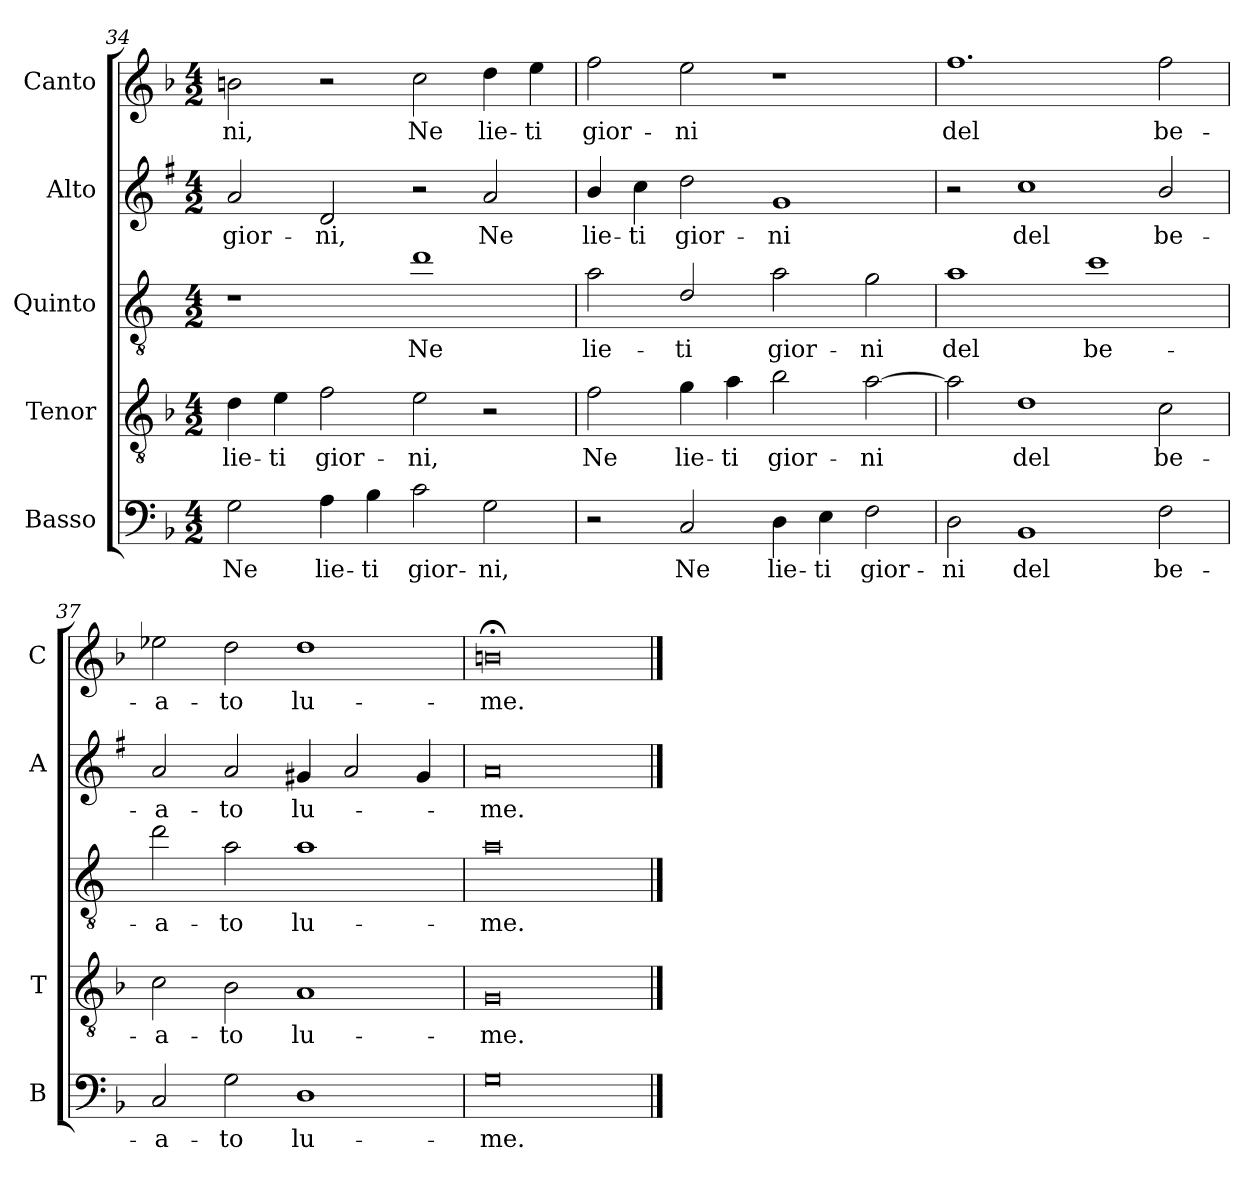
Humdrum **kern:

**kern	**text	**kern	**text	**kern	**text	**kern	**text	**kern	**text
*part5	*part5	*part4	*part4	*part3	*part3	*part2	*part2	*part1	*part1
*staff5	*staff5	*staff4	*staff4	*staff3	*staff3	*staff2	*staff2	*staff1	*staff1
*I"Basso	*	*I"Tenor	*	*I"Quinto	*	*I"Alto	*	*I"Canto	*
*I'B	*	*I'T	*	*	*	*I'A	*	*I'C	*
*clefF4	*	*clefGv2	*	*clefGv2	*	*clefG2	*	*clefG2	*
*	*	*	*	*ITrd4c7	*	*ITrd1c2	*	*	*
*k[b-]	*	*k[b-]	*	*k[b-]	*	*k[b-]	*	*k[b-]	*
*F:	*	*F:	*	*F:	*	*F:	*	*F:	*
*M4/2	*	*M4/2	*	*M4/2	*	*M4/2	*	*M4/2	*
=34	=34	=34	=34	=34	=34	=34	=34	=34	=34
!	!LO:LY:b	!	!LO:LY:b	!	!	!	!LO:LY:b	!	!LO:LY:b
2G\	Ne	4d\	lie-	1r	.	2g/	gior-	2bn\	-ni,
!	!	!	!LO:LY:b	!	!	!	!	!	!
.	.	4e\	-ti	.	.	.	.	.	.
!	!LO:LY:b	!	!LO:LY:b	!	!	!	!LO:LY:b	!	!
4A\	lie-	2f\	gior-	.	.	2c/	-ni,	2r	.
!	!LO:LY:b	!	!	!	!	!	!	!	!
4B-\	-ti	.	.	.	.	.	.	.	.
!	!LO:LY:b	!	!LO:LY:b	!	!LO:LY:b	!	!	!	!LO:LY:b
2c\	gior-	2e\	-ni,	1g	Ne	2r	.	2cc\	Ne
!	!LO:LY:b	!	!	!	!	!	!LO:LY:b	!	!LO:LY:b
2G\	-ni,	2r	.	.	.	2g/	Ne	4dd\	lie-
!	!	!	!	!	!	!	!	!	!LO:LY:b
.	.	.	.	.	.	.	.	4ee\	-ti
!!LO:LB:g=z
=35	=35	=35	=35	=35	=35	=35	=35	=35	=35
!	!	!	!LO:LY:b	!	!LO:LY:b	!	!LO:LY:b	!	!LO:LY:b
2r	.	2f\	Ne	2d\	lie-	4a/	lie-	2ff\	gior-
!	!	!	!	!	!	!	!LO:LY:b	!	!
.	.	.	.	.	.	4b-\	-ti	.	.
!	!LO:LY:b	!	!LO:LY:b	!	!LO:LY:b	!	!LO:LY:b	!	!LO:LY:b
2C/	Ne	4g\	lie-	2G/	-ti	2cc\	gior-	2ee\	-ni
!	!	!	!LO:LY:b	!	!	!	!	!	!
.	.	4a\	-ti	.	.	.	.	.	.
!	!LO:LY:b	!	!LO:LY:b	!	!LO:LY:b	!	!LO:LY:b	!	!
4D\	lie-	2b-\	gior-	2d\	gior-	1f	-ni	1r	.
!	!LO:LY:b	!	!	!	!	!	!	!	!
4E\	-ti	.	.	.	.	.	.	.	.
!	!LO:LY:b	!	!LO:LY:b	!	!LO:LY:b	!	!	!	!
2F\	gior-	[2a\	-ni	2c\	-ni	.	.	.	.
=36	=36	=36	=36	=36	=36	=36	=36	=36	=36
!	!LO:LY:b	!	!	!	!LO:LY:b	!	!	!	!LO:LY:b
2D\	-ni	2a\]	.	1d	del	2r	.	1.ff	del
!	!LO:LY:b	!	!LO:LY:b	!	!	!	!LO:LY:b	!	!
1BB-	del	1d	del	.	.	1b-	del	.	.
!	!	!	!	!	!LO:LY:b	!	!	!	!
.	.	.	.	1f	be-	.	.	.	.
!	!LO:LY:b	!	!LO:LY:b	!	!	!	!LO:LY:b	!	!LO:LY:b
2F\	be-	2c\	be-	.	.	2a/	be-	2ff\	be-
=37	=37	=37	=37	=37	=37	=37	=37	=37	=37
!	!LO:LY:b	!	!LO:LY:b	!	!LO:LY:b	!	!LO:LY:b	!	!LO:LY:b
2C/	-a-	2c\	-a-	2g\	-a-	2g/	-a-	2ee-X\	-a-
!	!LO:LY:b	!	!LO:LY:b	!	!LO:LY:b	!	!LO:LY:b	!	!LO:LY:b
2G\	-to	2B-\	-to	2d\	-to	2g/	-to	2dd\	-to
!	!LO:LY:b	!	!LO:LY:b	!	!LO:LY:b	!	!LO:LY:b	!	!LO:LY:b
1D	lu-	1A	lu-	1d	lu-	4f#X/	lu-	1dd	lu-
.	.	.	.	.	.	2g/	.	.	.
.	.	.	.	.	.	4f#/	.	.	.
=38	=38	=38	=38	=38	=38	=38	=38	=38	=38
!	!LO:LY:b	!	!LO:LY:b	!	!LO:LY:b	!	!LO:LY:b	!	!LO:LY:b
0G	-me.	0G	-me.	0d	-me.	0g	-me.	0bn;<	-me.
==	==	==	==	==	==	==	==	==	==
*-	*-	*-	*-	*-	*-	*-	*-	*-	*-
